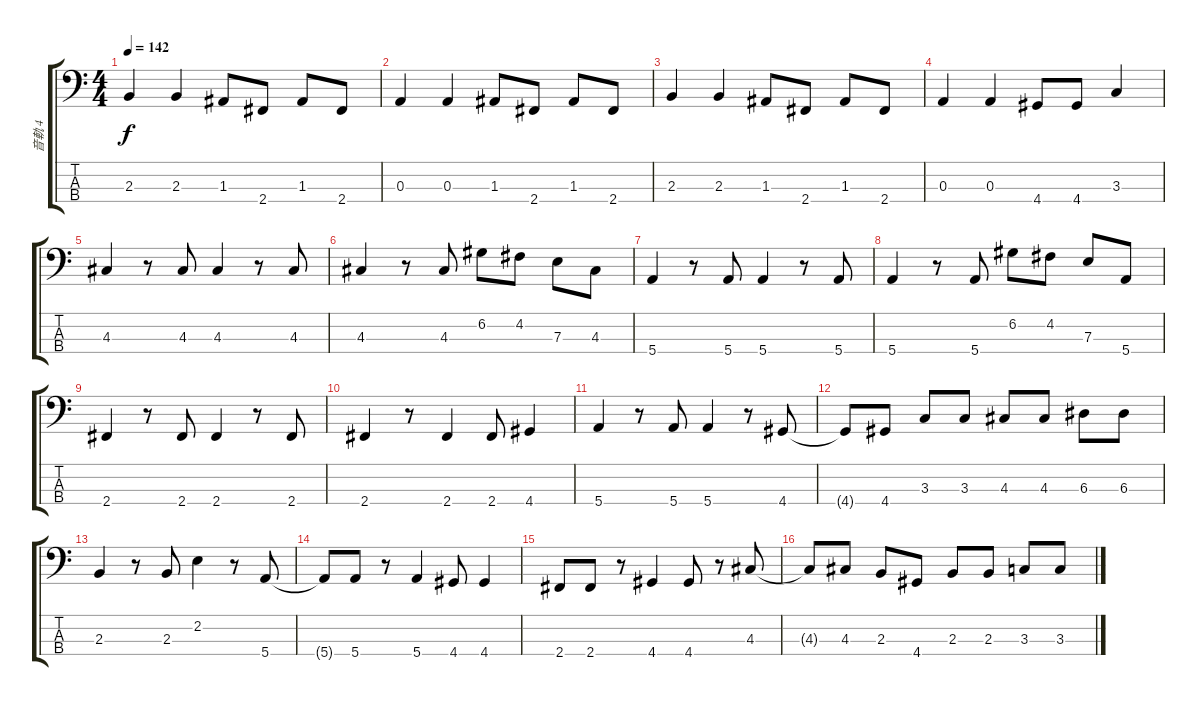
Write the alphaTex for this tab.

\track ("音軌 4" "音軌 4") {instrument electricbassfinger}
\staff {score tabs}
\tuning (G2 D2 A1 E1) {hide}
\ts (4 4)
\tempo 142
\clef f4
\ks c
2.3.4{dy f} 2.3.4 1.3.8 2.4.8 1.3.8 2.4.8 |
0.3.4 0.3.4 1.3.8 2.4.8 1.3.8 2.4.8 |
2.3.4 2.3.4 1.3.8 2.4.8 1.3.8 2.4.8 |
0.3.4 0.3.4 4.4.8 4.4.8 3.3.4 |
4.3.4 r.8 4.3.8 4.3.4 r.8 4.3.8 |
4.3.4 r.8 4.3.8 6.2.8 4.2.8 7.3.8 4.3.8 |
5.4.4 r.8 5.4.8 5.4.4 r.8 5.4.8 |
5.4.4 r.8 5.4.8 6.2.8 4.2.8 7.3.8 5.4.8 |
2.4.4 r.8 2.4.8 2.4.4 r.8 2.4.8 |
2.4.4 r.8 2.4.4 2.4.8 4.4.4 |
5.4.4 r.8 5.4.8 5.4.4 r.8 4.4.8 |
4.4{t}.8 4.4.8 3.3.8 3.3.8 4.3.8 4.3.8 6.3.8 6.3.8 |
2.3.4 r.8 2.3.8 2.2.4 r.8 5.4.8 |
5.4{t}.8 5.4.8 r.8 5.4.4 4.4.8 4.4.4 |
2.4.8 2.4.8 r.8 4.4.4 4.4.8 r.8 4.3.8 |
4.3{t}.8 4.3.8 2.3.8 4.4.8 2.3.8 2.3.8 3.3.8 3.3.8
